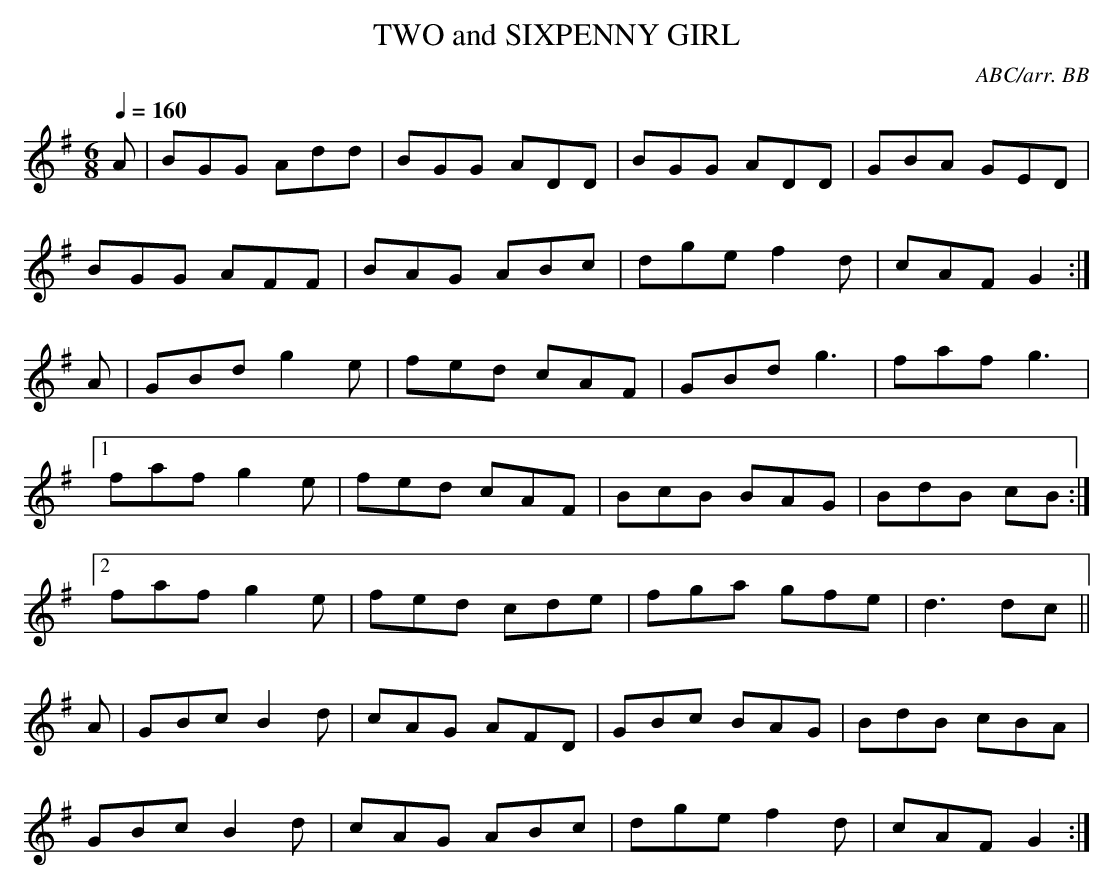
X:1
T:TWO and SIXPENNY GIRL
C:ABC/arr. BB
L:1/8
Q:1/4=160
M:6/8
K:G
A|BGG Add|BGG ADD|BGG ADD|GBA GED|
BGG AFF|BAG ABc|dge f2d|cAF G2:|
A|GBd g2e|fed cAF|GBd g3|faf g3|
[1 faf g2e|fed cAF|BcB BAG|BdB cB :|
[2 faf g2e|fed cde|fga gfe|d3 dc||
A|GBc B2d|cAG AFD|GBc BAG|BdB cBA|
GBc B2d|cAG ABc|dge f2d|cAF G2:|
